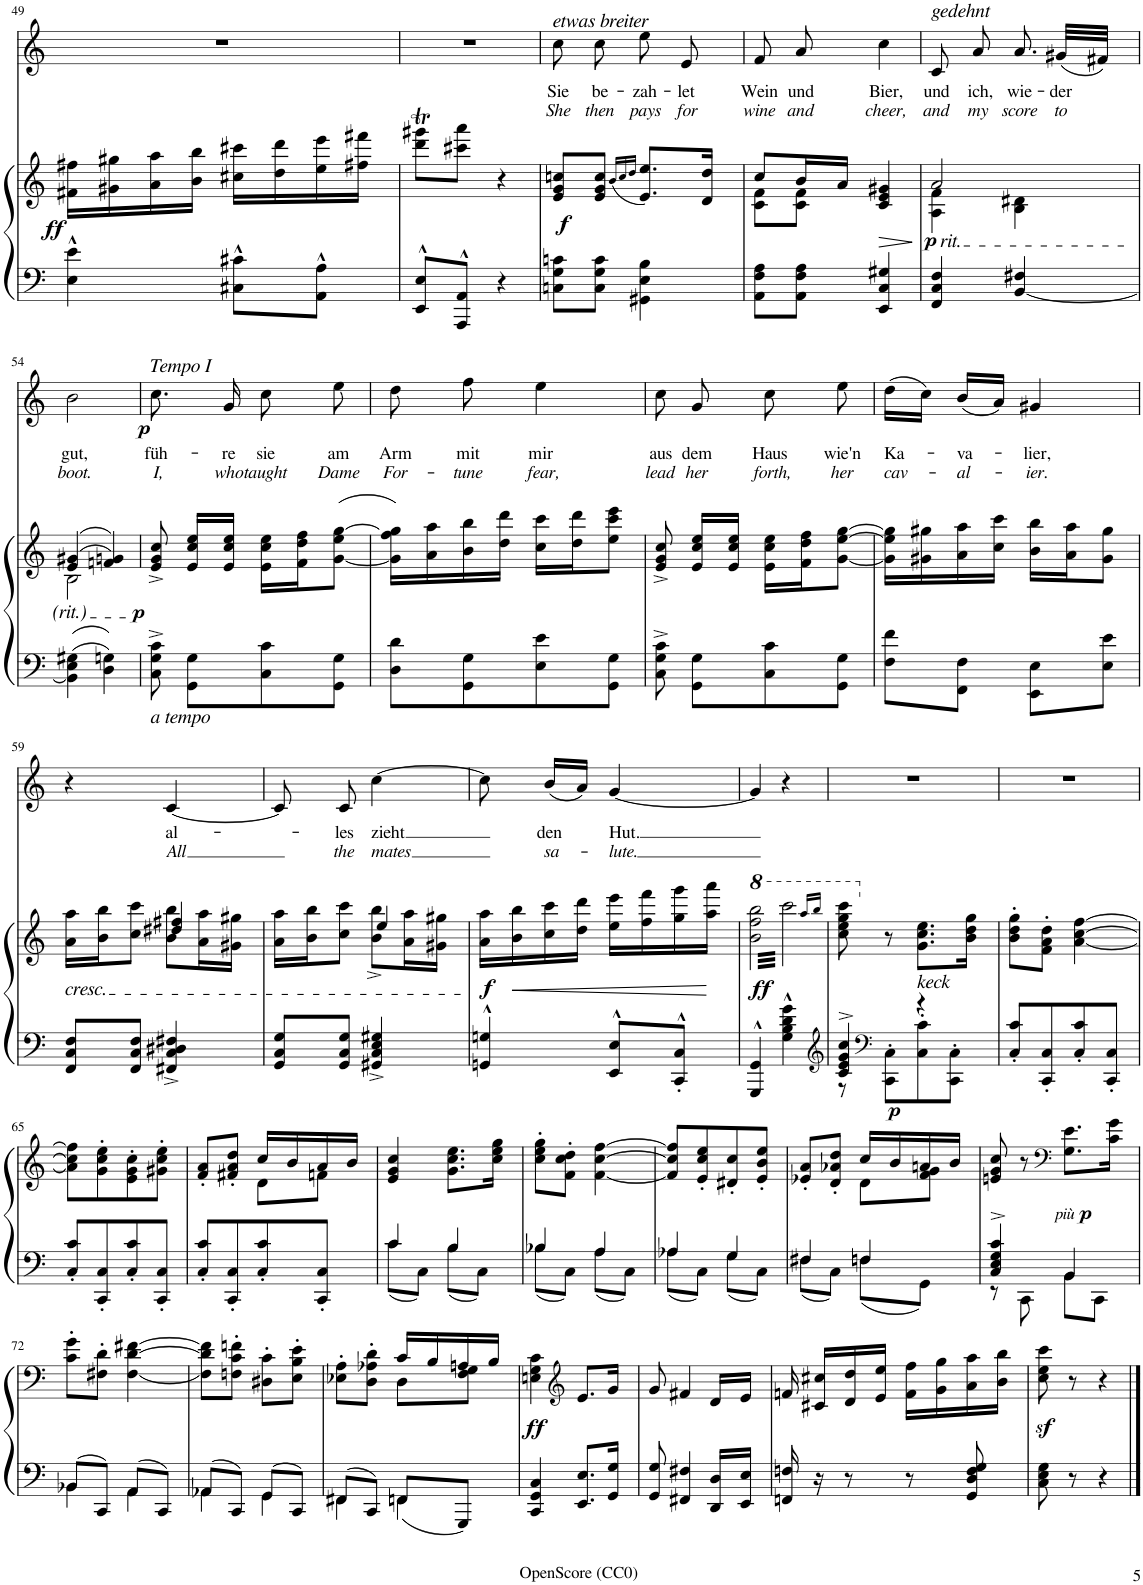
**kern	**kern	**dynam	**kern	**text	**text	**dynam
*part2	*part2	*part2	*part1	*part1	*part1	*part1
*staff3	*staff2	*staff2/3	*staff1	*staff1	*staff1	*staff1
*I"Piano	*	*	*I"Voice	*	*	*
*I'Pno	*	*	*	*	*	*
!!LO:PB:g=z
*clefF4	*clefG2	*	*clefG2	*	*	*
*k[]	*k[]	*	*k[]	*	*	*
*M4/8	*M4/8	*	*M4/8	*	*	*
=49	=49	=49	=49	=49	=49	=49
!	!	!LO:DY:b	!	!	!	!
4E\^^ 4e\^^	16f#X\ 16ff#X\LL	ff	2r	.	.	.
.	16g#X\ 16gg#X\	.	.	.	.	.
.	16a\ 16aa\	.	.	.	.	.
.	16b\ 16bb\JJ	.	.	.	.	.
8C#X\^^ 8c#X\^^L	16cc#X\ 16ccc#X\LL	.	.	.	.	.
.	16dd\ 16ddd\	.	.	.	.	.
8AA\^^ 8A\^^J	16ee\ 16eee\	.	.	.	.	.
.	16ff#X\ 16fff#X\JJ	.	.	.	.	.
=50	=50	=50	=50	=50	=50	=50
8EE/^^ 8E/^^L	8ddd\T 8ggg#X\TL	.	2r	.	.	.
8AAA/^^ 8AA/^^J	8ccc#X\ 8aaa\J	.	.	.	.	.
4r	4r	.	.	.	.	.
=51	=51	=51	=51	=51	=51	=51
!	!	!	!LO:TX:a:i:t=etwas breiter	!	!	!
!	!	!LO:DY:b	!	!LO:LY:b	!LO:LY:b	!
8Cn\ 8G\ 8cn\L	8e/ 8g/ 8ccn/L	f	8cc\	Sie	She	.
!	!	!	!	!LO:LY:b	!LO:LY:b	!
8C\ 8G\ 8c\J	8e/ 8g/ 8cc/J	.	8cc\	be-	then	.
.	(16qb/LL	.	.	.	.	.
.	16qcc/	.	.	.	.	.
.	16qdd/JJ	.	.	.	.	.
!	!	!	!	!LO:LY:b	!LO:LY:b	!
4GG#X\ 4E\ 4B\	8.e/ 8.ee/L)	.	8ee\	-zah-	pays	.
!	!	!	!	!LO:LY:b	!LO:LY:b	!
.	.	.	8e/	-let	for	.
.	16d/ 16dd/Jk	.	.	.	.	.
=52	=52	=52	=52	=52	=52	=52
*	*^	*	*	*	*	*
!	!	!	!	!	!LO:LY:b	!LO:LY:b	!
8AA\ 8F\ 8A\L	8cc/L	8c\ 8f\L	.	8f/	Wein	wine	.
!	!	!	!	!	!LO:LY:b	!LO:LY:b	!
8AA\ 8F\ 8A\J	16b/L	8c\ 8f\J	.	8a/	und	and	.
.	16a/JJ	.	.	.	.	.	.
!	!	!	!LO:HP:b	!	!LO:LY:b	!LO:LY:b	!
4EE/ 4C/ 4G#X/	4c/ 4e/ 4g#X/	4ryy	>	4cc,\	Bier,	cheer,	.
*	*v	*v	*	*	*	*	*
.	.	]	.	.	.	.
=53	=53	=53	=53	=53	=53	=53
*	*^	*	*	*	*	*
!	!	!	!	!LO:TX:a:i:t=gedehnt	!	!	!
!	!LO:TX:b:i:t=rit.	!	!	!	!	!	!
!	!	!	!LO:DY:b	!	!LO:LY:b	!LO:LY:b	!
4FF/ 4C/ 4F/	2a/	4A\ 4f\	p	8c/	und	and	.
!	!	!	!	!	!LO:LY:b	!LO:LY:b	!
.	.	.	.	8a/	ich,	my	.
!	!	!	!	!	!LO:LY:b	!LO:LY:b	!
[4BB/ 4F#X/	.	4B\ 4d#X\	.	8.a/	wie-	score	.
!	!	!	!	!	!LO:LY:b	!LO:LY:b	!
.	.	.	.	(32g#X/LLL	-der	to	.
.	.	.	.	32f#X/JJJ)	.	.	.
!!LO:LB:g=z
=54	=54	=54	=54	=54	=54	=54	=54
!	!	!	!	!	!LO:LY:b	!LO:LY:b	!
4BB\] 4E\ 4G#X\	((4e/ 4g#X/	2B\	.	2b\	gut,	boot.	.
4D\ 4Gn\	4fn/ 4gn/))	.	.	.	.	.	.
*	*v	*v	*	*	*	*	*
=55	=55	=55	=55	=55	=55	=55
!	!	!	!LO:TX:a:i:t=Tempo I	!	!	!
!LO:TX:b:i:t=a tempo	!	!	!	!	!	!
!	!	!LO:DY:b	!	!LO:LY:b	!LO:LY:b	!LO:DY:b
8C\^ 8G\^ 8c\^	8e/^ 8g/^ 8cc/^	p	8.cc\	füh-	I,	p
8GG\ 8G\L	16e/ 16cc/ 16ee/LL	.	.	.	.	.
!	!	!	!	!LO:LY:b	!LO:LY:b	!
.	16e/ 16cc/ 16ee/JJ	.	16g/	-re	who	.
!	!	!	!	!LO:LY:b	!LO:LY:b	!
8C\ 8c\	16e\ 16cc\ 16ee\LL	.	8cc\	sie	taught	.
.	16f\ 16dd\ 16ff\J	.	.	.	.	.
!	!	!	!	!LO:LY:b	!LO:LY:b	!
8GG\ 8G\J	([8g\ 8ee\ [8gg\J	.	8ee\	am	Dame	.
=56	=56	=56	=56	=56	=56	=56
!	!	!	!	!LO:LY:b	!LO:LY:b	!
8D\ 8d\L	16g\] 16ff\ 16gg\]LL)	.	8dd\	Arm	For-	.
.	16a\ 16aa\	.	.	.	.	.
!	!	!	!	!LO:LY:b	!LO:LY:b	!
8GG\ 8G\	16b\ 16bb\	.	8ff\	mit	-tune	.
.	16dd\ 16ddd\JJ	.	.	.	.	.
!	!	!	!	!LO:LY:b	!LO:LY:b	!
8E\ 8e\	16cc\ 16ccc\LL	.	4ee\	mir	fear,	.
.	16dd\ 16ddd\J	.	.	.	.	.
8GG\ 8G\J	8ee\ 8ccc\ 8eee\J	.	.	.	.	.
=57	=57	=57	=57	=57	=57	=57
!	!	!	!	!LO:LY:b	!LO:LY:b	!
8C\^ 8G\^ 8c\^	8e/^ 8g/^ 8cc/^	.	8cc\	aus	lead	.
!	!	!	!	!LO:LY:b	!LO:LY:b	!
8GG\ 8G\L	16e/ 16cc/ 16ee/LL	.	8g/	dem	her	.
.	16e/ 16cc/ 16ee/JJ	.	.	.	.	.
!	!	!	!	!LO:LY:b	!LO:LY:b	!
8C\ 8c\	16e\ 16cc\ 16ee\LL	.	8cc\	Haus	forth,	.
.	16f\ 16dd\ 16ff\J	.	.	.	.	.
!	!	!	!	!LO:LY:b	!LO:LY:b	!
8GG\ 8G\J	[8g\ [8ee\ [8gg\J	.	8ee\	wie'n	her	.
=58	=58	=58	=58	=58	=58	=58
!	!	!	!	!LO:LY:b	!LO:LY:b	!
8F\ 8f\L	16g\] 16ee\] 16gg\]LL	.	(16dd\LL	Ka-	cav-	.
.	16g#X\ 16gg#X\	.	16cc\JJ)	.	.	.
!	!	!	!	!LO:LY:b	!LO:LY:b	!
8FF\ 8F\J	16a\ 16aa\	.	(16b/LL	-va-	-al-	.
.	16cc\ 16ccc\JJ	.	16a/JJ)	.	.	.
!	!	!	!	!LO:LY:b	!LO:LY:b	!
8EE\ 8E\L	16b\ 16bb\LL	.	4g#X/	-lier,	-ier.	.
.	16a\ 16aa\J	.	.	.	.	.
8E\ 8e\J	8g#\ 8gg#\J	.	.	.	.	.
!!LO:LB:g=z
=59	=59	=59	=59	=59	=59	=59
*	*^	*	*	*	*	*
!	!LO:TX:b:i:t=cresc.	!	!	!	!	!	!
8FF/ 8C/ 8F/L	4ryy	16a\ 16aa\LL	.	4r	.	.	.
.	.	16b\ 16bb\J	.	.	.	.	.
8FF/ 8C/ 8F/J	.	8cc\ 8ccc\J	.	.	.	.	.
!	!	!	!	!	!LO:LY:b	!LO:LY:b	!
4FF#X/^ 4C/^ 4D#X/^ 4F#X/^	4dd#X/ 4ff#X/	8b\ 8bb\L	.	[4c/	al-	All	.
.	.	16a\ 16aa\L	.	.	.	.	.
.	.	16g#X\ 16gg#X\JJ	.	.	.	.	.
=60	=60	=60	=60	=60	=60	=60	=60
8GG/ 8C/ 8G/L	4ryy	16a\ 16aa\LL	.	8c/]	.	.	.
.	.	16b\ 16bb\J	.	.	.	.	.
!	!	!	!	!	!LO:LY:b	!LO:LY:b	!
8GG/ 8C/ 8G/J	.	8cc\ 8ccc\J	.	8c/	-les	the	.
!	!	!	!	!	!LO:LY:b	!LO:LY:b	!
4GG#X/^ 4C/^ 4E/^ 4G#X/^	4ee/	8b\^ 8bb\^L	.	[4cc\	zieht	mates	.
.	.	16a\ 16aa\L	.	.	.	.	.
.	.	16g#X\ 16gg#X\JJ	.	.	.	.	.
=61	=61	=61	=61	=61	=61	=61	=61
!	!	!	!LO:DY:b	!	!	!	!
*	*v	*v	*	*	*	*	*
4GGn/^^ 4Gn/^^	16a\ 16aa\LL	f	8cc\]	.	.	.
!	!	!LO:HP:b	!	!	!	!
.	16b\ 16bb\	<	.	.	.	.
!	!	!	!	!LO:LY:b	!LO:LY:b	!
.	16cc\ 16ccc\	.	(16b/LL	den	sa-	.
.	16dd\ 16ddd\JJ	.	16a/JJ)	.	.	.
!	!	!	!	!LO:LY:b	!LO:LY:b	!
8EE/^^ 8E/^^L	16ee\ 16eee\LL	.	[4g/	Hut.	-lute.	.
.	16ff\ 16fff\	.	.	.	.	.
8CC/'^^ 8C/'^^J	16gg\ 16ggg\	.	.	.	.	.
.	16aa\ 16aaa\JJ	[	.	.	.	.
=62	=62	=62	=62	=62	=62	=62
*	*8va	*	*	*	*	*
!	!	!LO:DY:b	!	!	!	!
*	*tremolo	*	*	*	*	*
4GGG/^^ 4GG/^^	64bb\ 64fff\ 64bbb\LLLL	ff	4g/]	.	.	.
.	64cccc\	.	.	.	.	.
.	64bb\ 64fff\ 64bbb\	.	.	.	.	.
.	64cccc\	.	.	.	.	.
.	64bb\ 64fff\ 64bbb\	.	.	.	.	.
.	64cccc\	.	.	.	.	.
.	64bb\ 64fff\ 64bbb\	.	.	.	.	.
.	64cccc\	.	.	.	.	.
.	64bb\ 64fff\ 64bbb\	.	.	.	.	.
.	64cccc\	.	.	.	.	.
.	64bb\ 64fff\ 64bbb\	.	.	.	.	.
.	64cccc\	.	.	.	.	.
.	64bb\ 64fff\ 64bbb\	.	.	.	.	.
.	64cccc\	.	.	.	.	.
.	64bb\ 64fff\ 64bbb\	.	.	.	.	.
.	64cccc\	.	.	.	.	.
4G\^^ 4B\^^ 4d\^^ 4g\^^	64bb\ 64fff\ 64bbb\	.	4r	.	.	.
.	64cccc\	.	.	.	.	.
.	64bb\ 64fff\ 64bbb\	.	.	.	.	.
.	64cccc\	.	.	.	.	.
.	64bb\ 64fff\ 64bbb\	.	.	.	.	.
.	64cccc\	.	.	.	.	.
.	64bb\ 64fff\ 64bbb\	.	.	.	.	.
.	64cccc\	.	.	.	.	.
.	64bb\ 64fff\ 64bbb\	.	.	.	.	.
.	64cccc\	.	.	.	.	.
.	64bb\ 64fff\ 64bbb\	.	.	.	.	.
.	64cccc\	.	.	.	.	.
.	64bb\ 64fff\ 64bbb\	.	.	.	.	.
.	64cccc\	.	.	.	.	.
.	64bb\ 64fff\ 64bbb\	.	.	.	.	.
.	64cccc\JJJJ	.	.	.	.	.
*	*Xtremolo	*	*	*	*	*
.	16qaaa/LL	.	.	.	.	.
.	16qbbb/JJ	.	.	.	.	.
=63	=63	=63	=63	=63	=63	=63
*clefG2	*	*	*	*	*	*
*^	*	*	*	*	*	*
4c/^ 4e/^ 4g/^ 4cc/^	8r	8ccc\ 8eee\ 8ggg\ 8cccc\	.	2r	.	.	.
.	.	.	.	.	.	.	.
.	.	.	.	.	.	.	.
.	.	.	.	.	.	.	.
.	.	.	.	.	.	.	.
.	.	.	.	.	.	.	.
.	.	.	.	.	.	.	.
.	.	.	.	.	.	.	.
*clefF4	*	*	*	*	*	*	*
*	*	*X8va	*	*	*	*	*
!	!	!	!LO:DY:b=2	!	!	!	!
.	8CC\'> 8C\'>L	8r	p	.	.	.	.
.	.	.	.	.	.	.	.
.	.	.	.	.	.	.	.
.	.	.	.	.	.	.	.
.	.	.	.	.	.	.	.
.	.	.	.	.	.	.	.
.	.	.	.	.	.	.	.
.	.	.	.	.	.	.	.
!	!	!LO:TX:b:i:t=keck	!	!	!	!	!
4r	8C\'> 8c\'>	8.g\ 8.cc\ 8.ee\L	.	.	.	.	.
.	8CC\'> 8C\'>J	.	.	.	.	.	.
.	.	16b\ 16dd\ 16gg\Jk	.	.	.	.	.
*v	*v	*	*	*	*	*	*
=64	=64	=64	=64	=64	=64	=64
8C/' 8c/'L	8b\' 8dd\' 8gg\'L	.	2r	.	.	.
8CC/' 8C/'	8f\' 8a\' 8dd\'J	.	.	.	.	.
8C/' 8c/'	[4a\ [4cc\ [4ff\	.	.	.	.	.
8CC/' 8C/'J	.	.	.	.	.	.
!!LO:LB:g=z
=65	=65	=65	=65	=65	=65	=65
8C/' 8c/'L	8a\] 8cc\] 8ff\]L	.	2r	.	.	.
8CC/' 8C/'	8g\' 8cc\' 8ee\'	.	.	.	.	.
8C/' 8c/'	8e\' 8g\' 8cc\'	.	.	.	.	.
8CC/' 8C/'J	8g#X\' 8cc\' 8ee\'J	.	.	.	.	.
=66	=66	=66	=66	=66	=66	=66
*	*^	*	*	*	*	*
8C/' 8c/'L	8f/'< 8a/'<L	4ryy	.	2r	.	.	.
8CC/' 8C/'	8f#X/'< 8a/'< 8dd/'<J	.	.	.	.	.	.
8C/' 8c/'	16cc/LL	8d\L	.	.	.	.	.
.	16b/	.	.	.	.	.	.
8CC/' 8C/'J	16a/	8fn\J	.	.	.	.	.
.	16b/JJ	.	.	.	.	.	.
*	*v	*v	*	*	*	*	*
=67	=67	=67	=67	=67	=67	=67
*^	*	*	*	*	*	*
4c/	8c\L	4e/ 4g/ 4cc/	.	2r	.	.	.
.	8C\J	.	.	.	.	.	.
4B/	8B\L	8.g\ 8.cc\ 8.ee\L	.	.	.	.	.
.	8C\J	.	.	.	.	.	.
.	.	16cc\ 16ee\ 16gg\Jk	.	.	.	.	.
=68	=68	=68	=68	=68	=68	=68	=68
4B-X/	8B-\L	8cc\' 8ee\' 8gg\'L	.	2r	.	.	.
.	8C\J	8f\' 8cc\' 8dd\'J	.	.	.	.	.
4A/	8A\L	[4f\ [4cc\ [4ff\	.	.	.	.	.
.	8C\J	.	.	.	.	.	.
=69	=69	=69	=69	=69	=69	=69	=69
4A-X/	8A-\L	8f/] 8cc/] 8ff/]L	.	2r	.	.	.
.	8C\J	8e/' 8cc/' 8ee/'	.	.	.	.	.
4G/	8G\L	8d#X/' 8cc/'	.	.	.	.	.
.	8C\J	8e/' 8b/' 8ee/'J	.	.	.	.	.
=70	=70	=70	=70	=70	=70	=70	=70
*	*	*^	*	*	*	*	*
4F#X/	8F#\L	8e-X/'< 8a/'<L	4ryy	.	2r	.	.	.
.	8C\J	8d/'< 8a-X/'< 8dd/'<J	.	.	.	.	.	.
4Fn/	8F\L	16cc/LL	8d\L	.	.	.	.	.
.	.	16b/	.	.	.	.	.	.
.	8GG\J	16an/	8f\ 8g\J	.	.	.	.	.
.	.	16b/JJ	.	.	.	.	.	.
*	*	*v	*v	*	*	*	*	*
=71	=71	=71	=71	=71	=71	=71	=71
4C/^ 4E/^ 4G/^ 4c/^	8r	8en/ 8g/ 8cc/	.	2r	.	.	.
.	8CC\	8r	.	.	.	.	.
*	*	*clefF4	*	*	*	*	*
!	!	!	!LO:DY:b	!	!	!	!
!	!	!	!LO:DY:n=1:b	!	!	!	!
4BB/	8BB\L	8.G\ 8.e\L	other-dynamics p	.	.	.	.
.	8CC\J	.	.	.	.	.	.
.	.	16c\ 16g\Jk	.	.	.	.	.
!!LO:LB:g=z
=72	=72	=72	=72	=72	=72	=72	=72
8BB-X/L	4BB-\	8c\' 8g\'L	.	2r	.	.	.
8CC/J	.	8F#X\' 8d\'J	.	.	.	.	.
8AA/L	4AA\	[4F#\ [4d\ [4f#X\	.	.	.	.	.
8CC/J	.	.	.	.	.	.	.
=73	=73	=73	=73	=73	=73	=73	=73
8AA-X/L	4AA-\	8F#\] 8d\] 8f#\]L	.	2r	.	.	.
8CC/J	.	8Fn\' 8c\' 8fn\'J	.	.	.	.	.
8GG/L	4GG\	8D#X\' 8c\'L	.	.	.	.	.
8CC/J	.	8E\' 8B\' 8e\'J	.	.	.	.	.
=74	=74	=74	=74	=74	=74	=74	=74
*	*	*^	*	*	*	*	*
8FF#X/L	4FF#\	4ryy	8E-X\'> 8A\'>L	.	2r	.	.	.
8CC/J	.	.	8D\'> 8A-X\'> 8d\'>J	.	.	.	.	.
8FFn/L	4FF\	16c/LL	8D\L	.	.	.	.	.
.	.	16B/	.	.	.	.	.	.
8GGG/J	.	16An/	8F\ 8G\J	.	.	.	.	.
.	.	16B/JJ	.	.	.	.	.	.
*v	*v	*	*	*	*	*	*	*
*	*v	*v	*	*	*	*	*
=75	=75	=75	=75	=75	=75	=75
!	!	!LO:DY:b	!	!	!	!
4CC/ 4GG/ 4C/	4En\ 4G\ 4c\	ff	2r	.	.	.
*	*clefG2	*	*	*	*	*
8.EE/ 8.E/L	8.e/L	.	.	.	.	.
16GG/ 16G/Jk	16g/Jk	.	.	.	.	.
=76	=76	=76	=76	=76	=76	=76
8GG/ 8G/	8g/	.	2r	.	.	.
4FF#X/ 4F#X/	4f#X/	.	.	.	.	.
16DD/ 16D/LL	16d/LL	.	.	.	.	.
16EE/ 16E/JJ	16e/JJ	.	.	.	.	.
=77	=77	=77	=77	=77	=77	=77
16FFn/ 16Fn/	16fn/	.	2r	.	.	.
16r	16c#X/ 16cc#X/LL	.	.	.	.	.
8r	16d/ 16dd/	.	.	.	.	.
.	16e/ 16ee/JJ	.	.	.	.	.
8r	16f\ 16ff\LL	.	.	.	.	.
.	16g\ 16gg\	.	.	.	.	.
8GG/ 8D/ 8F/ 8G/	16a\ 16aa\	.	.	.	.	.
.	16b\ 16bb\JJ	.	.	.	.	.
=78	=78	=78	=78	=78	=78	=78
8C\ 8E\ 8G\	8cc\z< 8ee\z< 8ccc\z<	.	2r	.	.	.
8r	8r	.	.	.	.	.
4r	4r	.	.	.	.	.
==	==	==	==	==	==	==
*-	*-	*-	*-	*-	*-	*-
